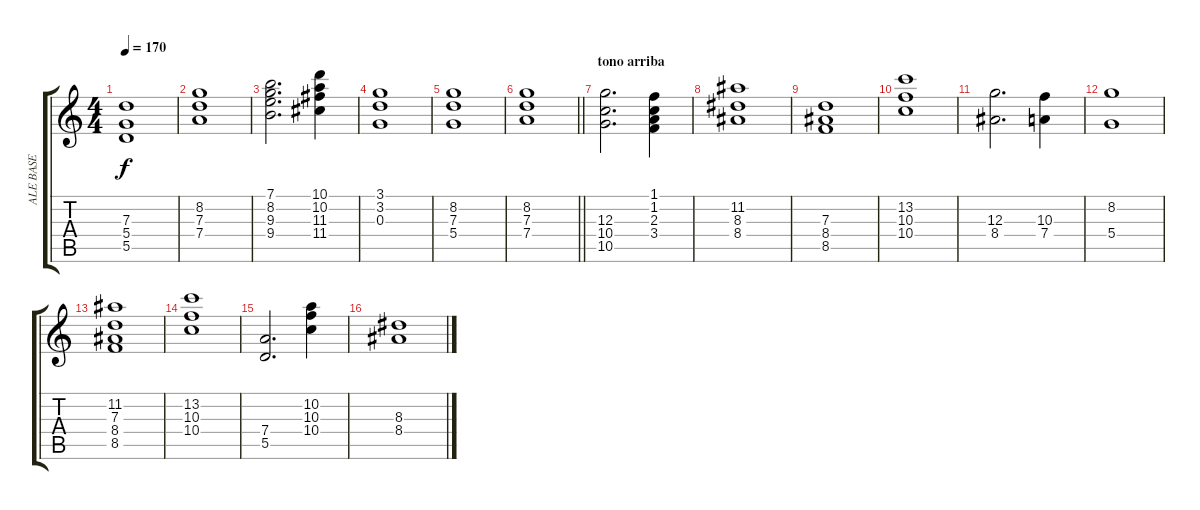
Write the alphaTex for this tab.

\track ("ALE BASE" "ALE BASE") {instrument overdrivenguitar}
\staff {score tabs}
\tuning (E4 B3 G3 D3 A2 E2) {hide}
\ts (4 4)
\tempo 170
\clef g2
\ks c
(7.3 5.4 5.5).1{dy f} |
(8.2 7.3 7.4).1 |
(7.1 8.2 9.3 9.4).2{d} (10.1 10.2 11.3 11.4).4 |
(3.1 3.2 0.3).1 |
(8.2 7.3 5.4).1 |
\barLineRight lightlight
(8.2 7.3 7.4).1 |
\section ("" "tono arriba")
(12.3 10.4 10.5).2{d} (1.1 1.2 2.3 3.4).4 |
(11.2 8.3 8.4).1 |
(7.3 8.4 8.5).1 |
(13.2 10.3 10.4).1 |
(12.3 8.4).2{d} (10.3 7.4).4 |
(8.2 5.4).1 |
(11.2 7.3 8.4 8.5).1 |
(13.2 10.3 10.4).1 |
(7.4 5.5).2{d} (10.2 10.3 10.4).4 |
(8.3 8.4).1
